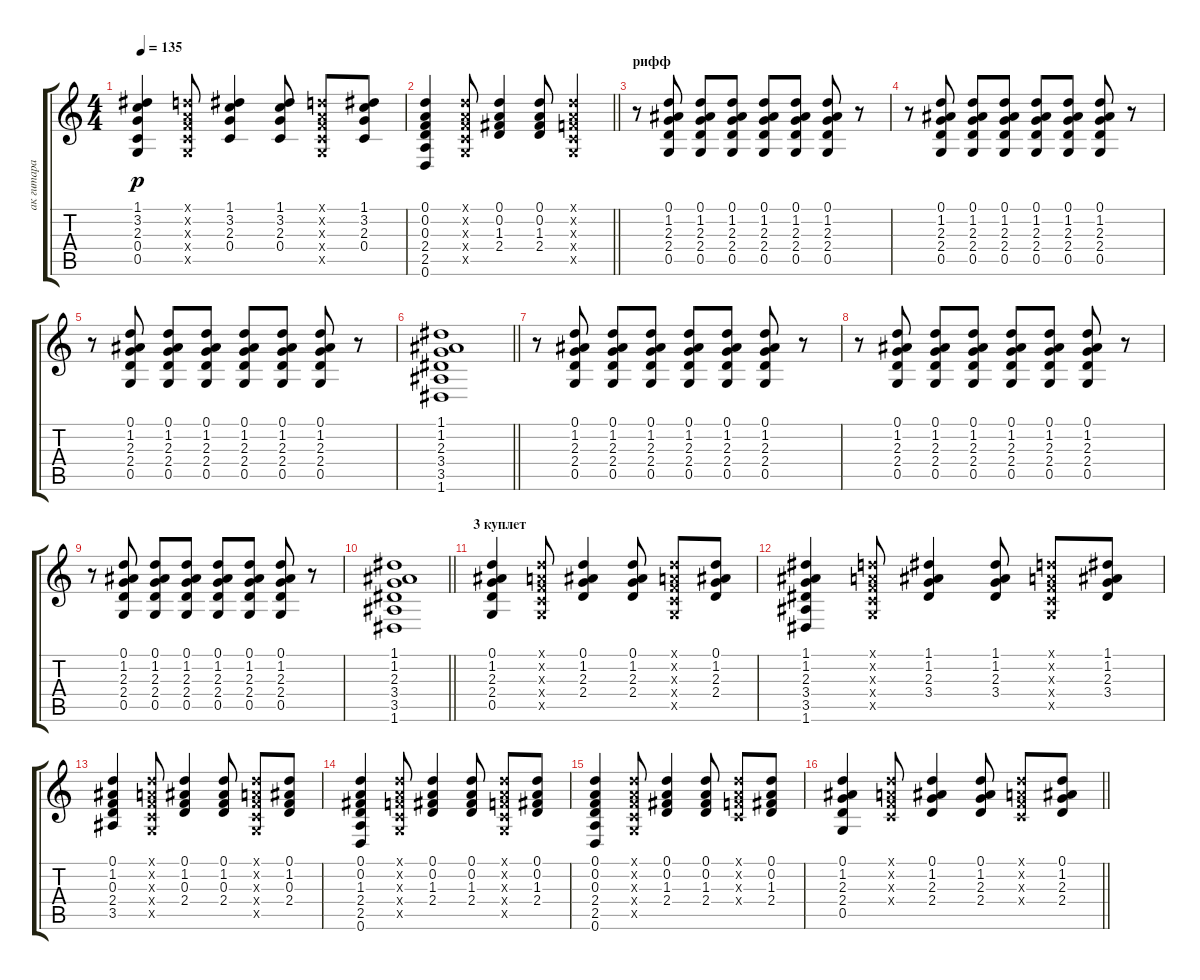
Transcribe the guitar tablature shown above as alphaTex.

\track ("ак гитара" "ак гитара") {instrument acousticguitarsteel}
\staff {score tabs}
\tuning (D4 A3 F3 C3 G2 D2) {hide}
\ts (4 4)
\tempo 135
\clef g2
\ks c
(1.1 3.2 2.3 0.4 0.5).4{dy p} (0.1{x} 0.2{x} 0.3{x} 0.4{x} 0.5{x}).8 (1.1 3.2 2.3 0.4).4 (1.1 3.2 2.3 0.4).8 (0.1{x} 0.2{x} 0.3{x} 0.4{x} 0.5{x}).8 (1.1 3.2 2.3 0.4).8 |
\barLineRight lightlight
(0.1 0.2 0.3 2.4 2.5 0.6).4 (0.1{x} 0.2{x} 0.3{x} 0.4{x} 0.5{x}).8 (0.1 0.2 1.3 2.4).4 (0.1 0.2 1.3 2.4).8 (0.1{x} 0.2{x} 0.3{x} 0.4{x} 0.5{x}).4 |
\section ("" "рифф")
r.8 (0.1 1.2 2.3 2.4 0.5).8 (0.1 1.2 2.3 2.4 0.5).8 (0.1 1.2 2.3 2.4 0.5).8 (0.1 1.2 2.3 2.4 0.5).8 (0.1 1.2 2.3 2.4 0.5).8 (0.1 1.2 2.3 2.4 0.5).8 r.8 |
r.8 (0.1 1.2 2.3 2.4 0.5).8 (0.1 1.2 2.3 2.4 0.5).8 (0.1 1.2 2.3 2.4 0.5).8 (0.1 1.2 2.3 2.4 0.5).8 (0.1 1.2 2.3 2.4 0.5).8 (0.1 1.2 2.3 2.4 0.5).8 r.8 |
r.8 (0.1 1.2 2.3 2.4 0.5).8 (0.1 1.2 2.3 2.4 0.5).8 (0.1 1.2 2.3 2.4 0.5).8 (0.1 1.2 2.3 2.4 0.5).8 (0.1 1.2 2.3 2.4 0.5).8 (0.1 1.2 2.3 2.4 0.5).8 r.8 |
\barLineRight lightlight
(1.1 1.2 2.3 3.4 3.5 1.6).1 |
r.8 (0.1 1.2 2.3 2.4 0.5).8 (0.1 1.2 2.3 2.4 0.5).8 (0.1 1.2 2.3 2.4 0.5).8 (0.1 1.2 2.3 2.4 0.5).8 (0.1 1.2 2.3 2.4 0.5).8 (0.1 1.2 2.3 2.4 0.5).8 r.8 |
r.8 (0.1 1.2 2.3 2.4 0.5).8 (0.1 1.2 2.3 2.4 0.5).8 (0.1 1.2 2.3 2.4 0.5).8 (0.1 1.2 2.3 2.4 0.5).8 (0.1 1.2 2.3 2.4 0.5).8 (0.1 1.2 2.3 2.4 0.5).8 r.8 |
r.8 (0.1 1.2 2.3 2.4 0.5).8 (0.1 1.2 2.3 2.4 0.5).8 (0.1 1.2 2.3 2.4 0.5).8 (0.1 1.2 2.3 2.4 0.5).8 (0.1 1.2 2.3 2.4 0.5).8 (0.1 1.2 2.3 2.4 0.5).8 r.8 |
\barLineRight lightlight
(1.1 1.2 2.3 3.4 3.5 1.6).1 |
\section ("" "3 куплет")
(0.1 1.2 2.3 2.4 0.5).4 (0.1{x} 0.2{x} 0.3{x} 0.4{x} 0.5{x}).8 (0.1 1.2 2.3 2.4).4 (0.1 1.2 2.3 2.4).8 (0.1{x} 0.2{x} 0.3{x} 0.4{x} 0.5{x}).8 (0.1 1.2 2.3 2.4).8 |
(1.1 1.2 2.3 3.4 3.5 1.6).4 (0.1{x} 0.2{x} 0.3{x} 0.4{x} 0.5{x}).8 (1.1 1.2 2.3 3.4).4 (1.1 1.2 2.3 3.4).8 (0.1{x} 0.2{x} 0.3{x} 0.4{x} 0.5{x}).8 (1.1 1.2 2.3 3.4).8 |
(0.1 1.2 0.3 2.4 3.5).4 (0.1{x} 0.2{x} 0.3{x} 0.4{x} 0.5{x}).8 (0.1 1.2 0.3 2.4).4 (0.1 1.2 0.3 2.4).8 (0.1{x} 0.2{x} 0.3{x} 0.4{x} 0.5{x}).8 (0.1 1.2 0.3 2.4).8 |
(0.1 0.2 1.3 2.4 2.5 0.6).4 (0.1{x} 0.2{x} 0.3{x} 0.4{x} 0.5{x}).8 (0.1 0.2 1.3 2.4).4 (0.1 0.2 1.3 2.4).8 (0.1{x} 0.2{x} 0.3{x} 0.4{x} 0.5{x}).8 (0.1 0.2 1.3 2.4).8 |
(0.1 0.2 0.3 2.4 2.5 0.6).4 (0.1{x} 0.2{x} 0.3{x} 0.4{x} 0.5{x}).8 (0.1 0.2 1.3 2.4).4 (0.1 0.2 1.3 2.4).8 (0.1{x} 0.2{x} 0.3{x} 0.4{x}).8 (0.1 0.2 1.3 2.4).8 |
\barLineRight lightlight
(0.1 1.2 2.3 2.4 0.5).4 (0.1{x} 0.2{x} 0.3{x} 0.4{x}).8 (0.1 1.2 2.3 2.4).4 (0.1 1.2 2.3 2.4).8 (0.1{x} 0.2{x} 0.3{x} 0.4{x}).8 (0.1 1.2 2.3 2.4).8
